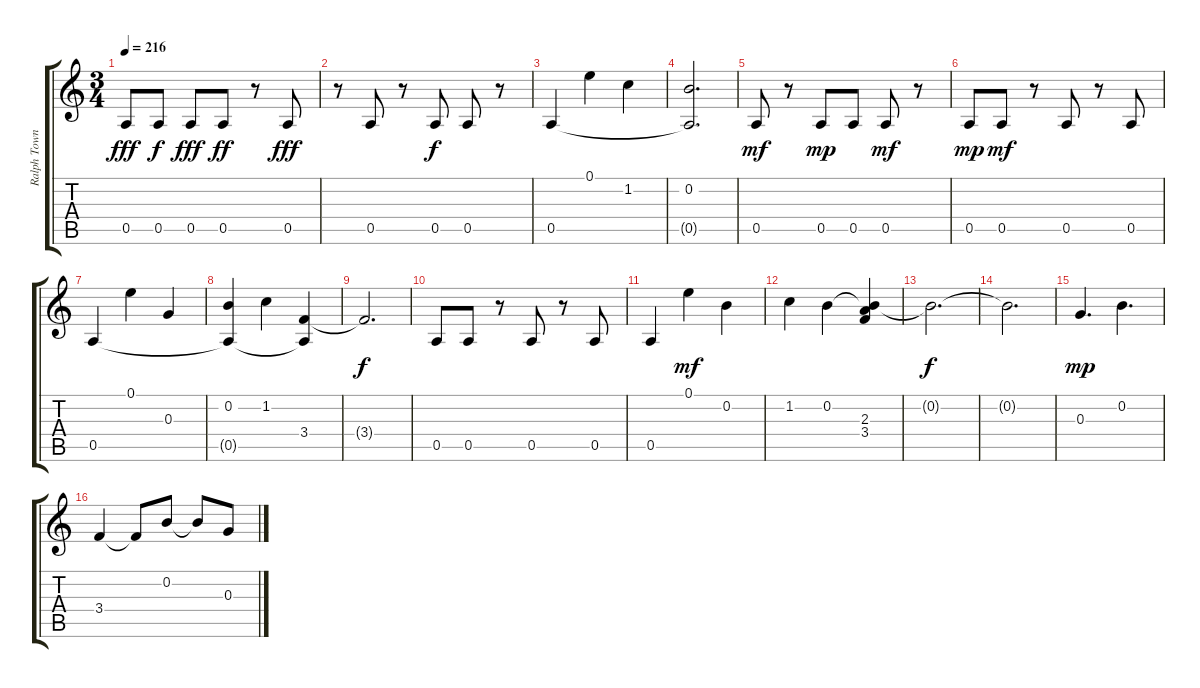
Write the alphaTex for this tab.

\track ("Ralph Towner" "Ralph Town") {instrument acousticguitarnylon}
\staff {score tabs}
\tuning (E4 B3 G3 D3 A2 E2) {hide}
\ts (3 4)
\tempo 216
\clef g2
\ks c
0.5.8{dy fff} 0.5.8{dy f} 0.5.8{dy fff} 0.5.8{dy ff} r.8 0.5.8{dy fff} |
r.8 0.5.8 r.8 0.5.8{dy f} 0.5.8 r.8 |
0.5.4 0.1.4 1.2.4 |
(0.2 0.5{t}).2{d} |
0.5.8{dy mf} r.8 0.5.8{dy mp} 0.5.8 0.5.8{dy mf} r.8 |
0.5.8{dy mp} 0.5.8{dy mf} r.8 0.5.8 r.8 0.5.8 |
0.5.4 0.1.4 0.3.4 |
(0.2 0.5{t}).4 1.2.4 (3.4 0.5{t}).4 |
3.4{t}.2{d dy f} |
0.5.8 0.5.8 r.8 0.5.8 r.8 0.5.8 |
0.5.4 0.1.4{dy mf} 0.2.4 |
1.2.4 0.2.4 (0.2{t} 2.3 3.4).4 |
0.2{t}.2{d dy f} |
0.2{t}.2{d} |
0.3.4{d dy mp} 0.2.4{d} |
3.4.4 3.4{t}.8 0.2.8 0.2{t}.8 0.3.8
